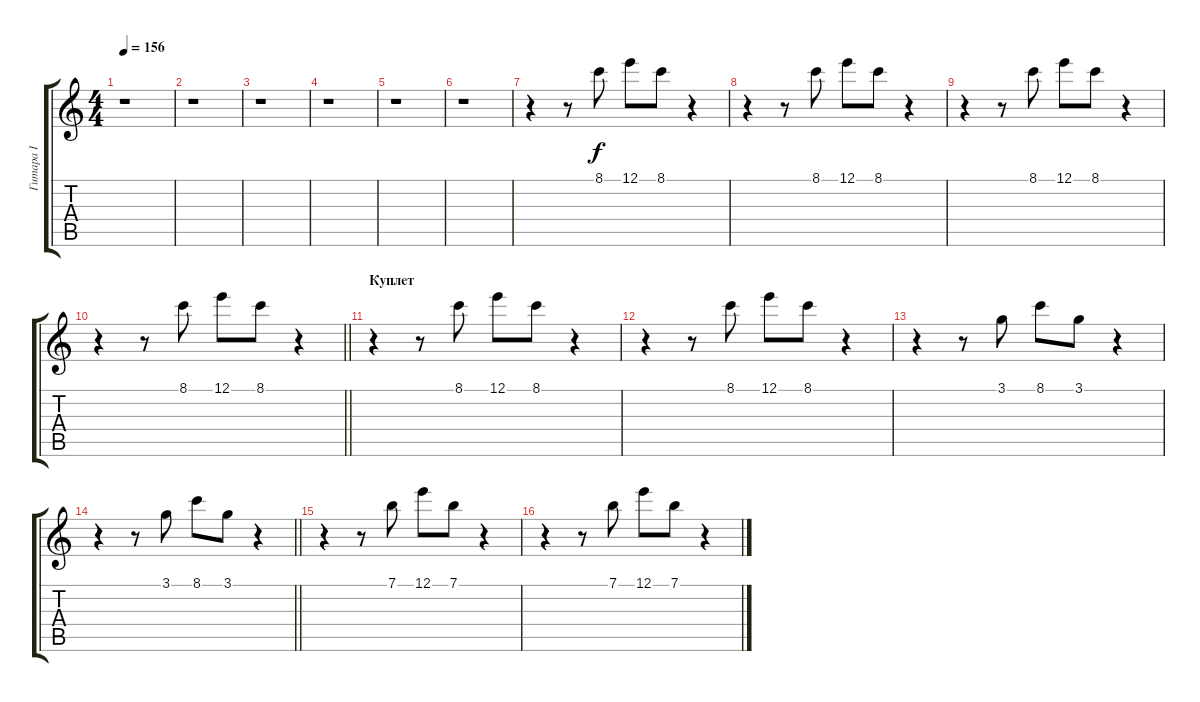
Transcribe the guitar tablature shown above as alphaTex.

\track ("Гитара I" "Гитара I") {instrument distortionguitar}
\staff {score tabs}
\tuning (E4 B3 G3 D3 A2 E2) {hide}
\ts (4 4)
\tempo 156
\clef g2
\ks c
r.1{dy f} |
r.1 |
r.1 |
r.1 |
r.1 |
r.1 |
r.4 r.8 8.1.8 12.1.8 8.1.8 r.4 |
r.4 r.8 8.1.8 12.1.8 8.1.8 r.4 |
r.4 r.8 8.1.8 12.1.8 8.1.8 r.4 |
\barLineRight lightlight
r.4 r.8 8.1.8 12.1.8 8.1.8 r.4 |
\section ("" "Куплет")
r.4 r.8 8.1.8 12.1.8 8.1.8 r.4 |
r.4 r.8 8.1.8 12.1.8 8.1.8 r.4 |
r.4 r.8 3.1.8 8.1.8 3.1.8 r.4 |
\barLineRight lightlight
r.4 r.8 3.1.8 8.1.8 3.1.8 r.4 |
r.4 r.8 7.1.8 12.1.8 7.1.8 r.4 |
r.4 r.8 7.1.8 12.1.8 7.1.8 r.4
